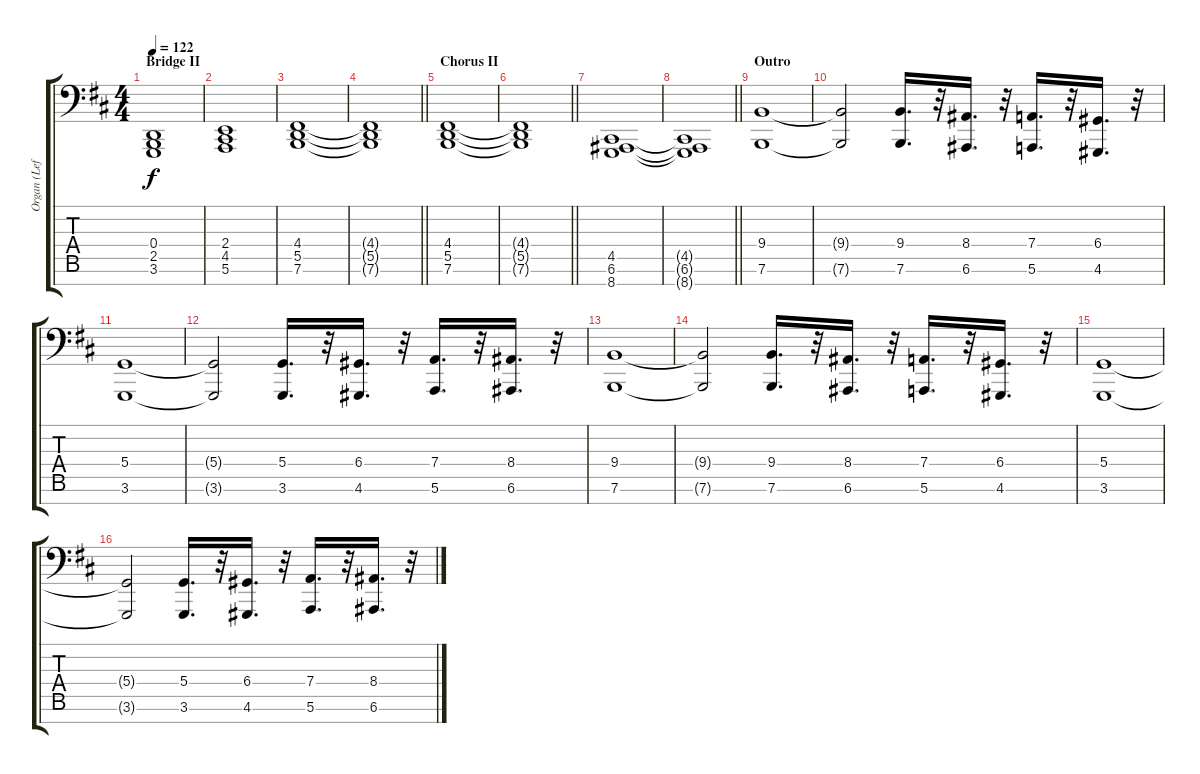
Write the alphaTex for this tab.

\track ("Organ (Left Hand)" "Organ (Lef") {instrument churchorgan}
\staff {score tabs}
\tuning (E3 B2 G2 D2 A1 E1 B0) {hide}
\ts (4 4)
\section ("" "Bridge II")
\tempo 122
\clef f4
\ks bminor
(0.4 2.5 3.6).1{dy f} |
(2.4 4.5 5.6).1 |
(4.4 5.5 7.6).1 |
\barLineRight lightlight
(4.4{t} 5.5{t} 7.6{t}).1 |
\section ("" "Chorus II")
(4.4 5.5 7.6).1 |
\barLineRight lightlight
(4.4{t} 5.5{t} 7.6{t}).1 |
(4.5 6.6 8.7).1 |
\barLineRight lightlight
(4.5{t} 6.6{t} 8.7{t}).1 |
\section ("" "Outro")
(9.4 7.6).1 |
(9.4{t} 7.6{t}).2 (9.4 7.6).16{d} r.32 (8.4 6.6).16{d} r.32 (7.4 5.6).16{d} r.32 (6.4 4.6).16{d} r.32 |
(5.4 3.6).1 |
(5.4{t} 3.6{t}).2 (5.4 3.6).16{d} r.32 (6.4 4.6).16{d} r.32 (7.4 5.6).16{d} r.32 (8.4 6.6).16{d} r.32 |
(9.4 7.6).1 |
(9.4{t} 7.6{t}).2 (9.4 7.6).16{d} r.32 (8.4 6.6).16{d} r.32 (7.4 5.6).16{d} r.32 (6.4 4.6).16{d} r.32 |
(5.4 3.6).1 |
(5.4{t} 3.6{t}).2 (5.4 3.6).16{d} r.32 (6.4 4.6).16{d} r.32 (7.4 5.6).16{d} r.32 (8.4 6.6).16{d} r.32
